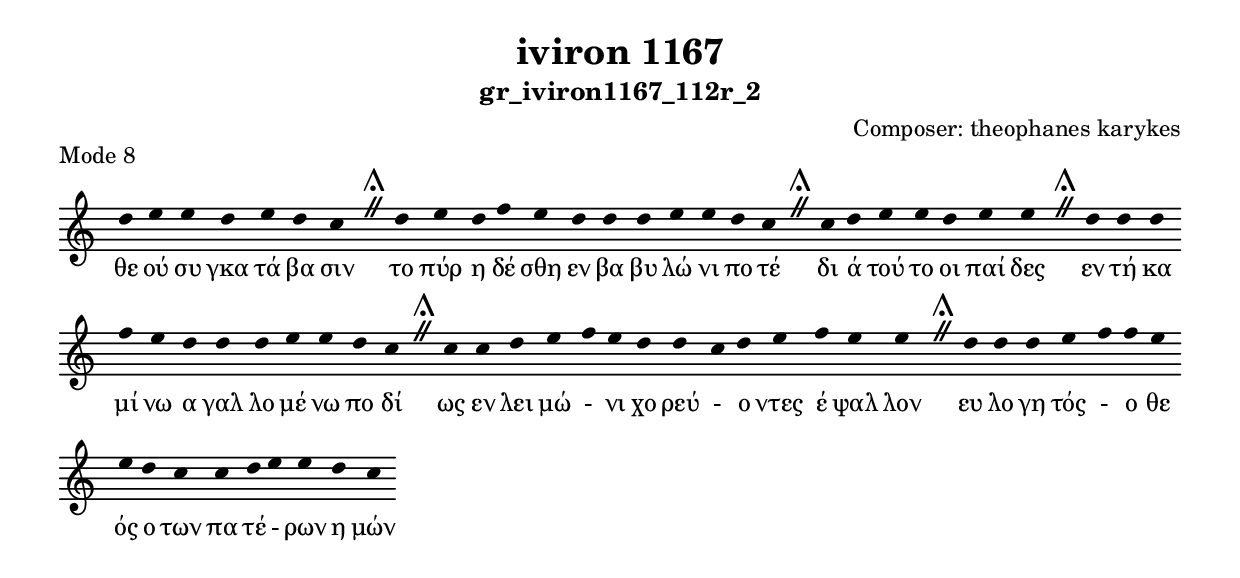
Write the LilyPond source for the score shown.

\include "gregorian.ly"

	\header {
 	  title = "iviron 1167"
	  subtitle = "gr_iviron1167_112r_2"
	  composer = "Composer: theophanes karykes"
	  piece = "Mode 8"
	}

	chant = {
	  d''4 e''4 e''4 d''4 e''4 d''4 c''4 \divisioMaior
 d''4 e''4 d''4 f''4 e''4 d''4 d''4 d''4 e''4 e''4 d''4 c''4 \divisioMaior
 c''4 d''4 e''4 e''4 d''4 e''4 e''4 \divisioMaior
 d''4 d''4 d''4 f''4 e''4 d''4 d''4 d''4 e''4 e''4 d''4 c''4 \divisioMaior
 c''4 c''4 d''4 e''4 f''4 e''4 d''4 d''4 c''4 d''4 e''4 f''4 e''4 e''4 \divisioMaior
 d''4 d''4 d''4 e''4 f''4 f''4 e''4 e''4 d''4 c''4 c''4 d''4 e''4 e''4 d''4 c''4\finalis
	}

	verba = \lyricmode {θε ού συ γκα τά βα σιν 
το πύρ η δέ σθη εν βα βυ λώ νι πο τέ 
δι ά τού το οι παί δες 
εν τή κα μί νω α γαλ λο μέ νω πο δί 
ως εν λει μώ - νι χο ρεύ - ο ντες έ ψαλ λον 
ευ λο γη τός - ο θε ός ο των πα τέ - ρων η μών 
	}


	\score {
	  \new Staff <<
	  \new Voice = "melody" \chant
	  \new Lyrics = "one" \lyricsto melody \verba
	  >>
	  \layout {
	    \context {
	      \Staff
	      \remove "Time_signature_engraver"
	      \remove "Bar_engraver"
	    }
	    \context {
	      \Voice
	      \remove "Stem_engraver"
	    }
	  }
	}